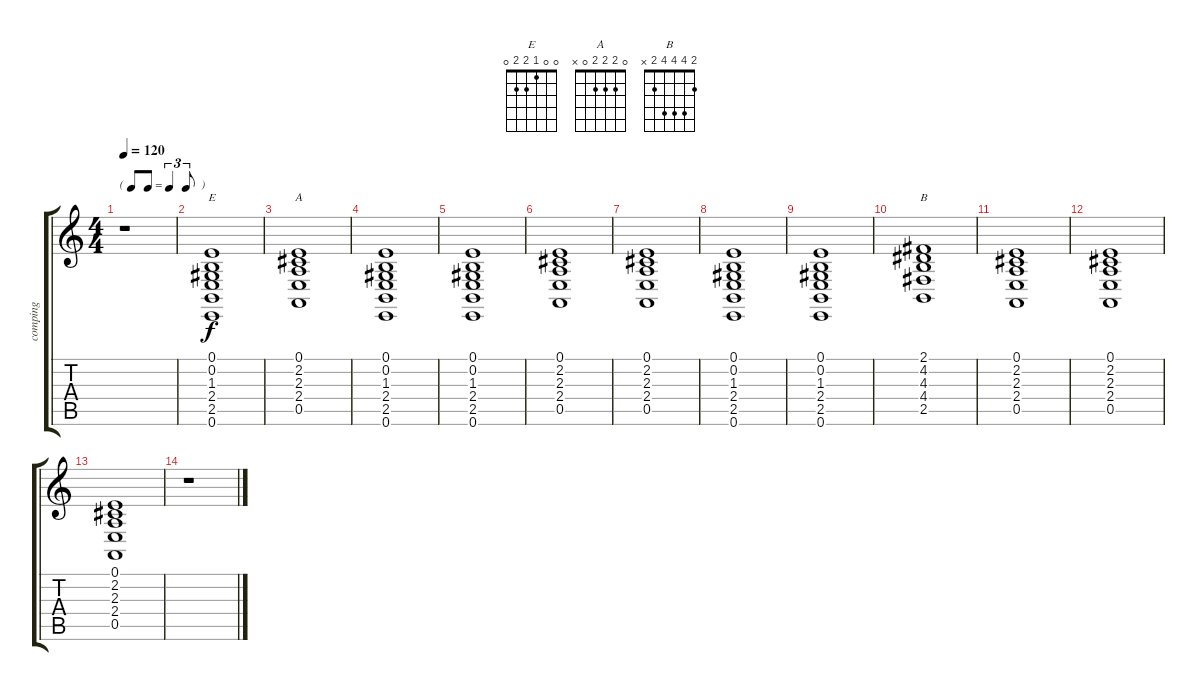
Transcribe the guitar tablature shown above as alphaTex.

\track ("comping" "comping") {instrument percussiveorgan}
\staff {score tabs}
\tuning (E4 B3 G3 D3 A2 E2) {hide}
\chord ("E" 0 0 1 2 2 0)
\chord ("A" 0 2 2 2 0 x)
\chord ("B" 2 4 4 4 2 x)
\ts (4 4)
\tf triplet8th
\tempo 120
\clef g2
\ks c
r.1{dy f instrument percussiveorgan} |
(0.1 0.2 1.3 2.4 2.5 0.6).1{ch "E"} |
(0.1 2.2 2.3 2.4 0.5).1{ch "A"} |
(0.1 0.2 1.3 2.4 2.5 0.6).1 |
(0.1 0.2 1.3 2.4 2.5 0.6).1 |
(0.1 2.2 2.3 2.4 0.5).1 |
(0.1 2.2 2.3 2.4 0.5).1 |
(0.1 0.2 1.3 2.4 2.5 0.6).1 |
(0.1 0.2 1.3 2.4 2.5 0.6).1 |
(2.1 4.2 4.3 4.4 2.5).1{ch "B"} |
(0.1 2.2 2.3 2.4 0.5).1 |
(0.1 2.2 2.3 2.4 0.5).1 |
(0.1 2.2 2.3 2.4 0.5).1 |
r.1
